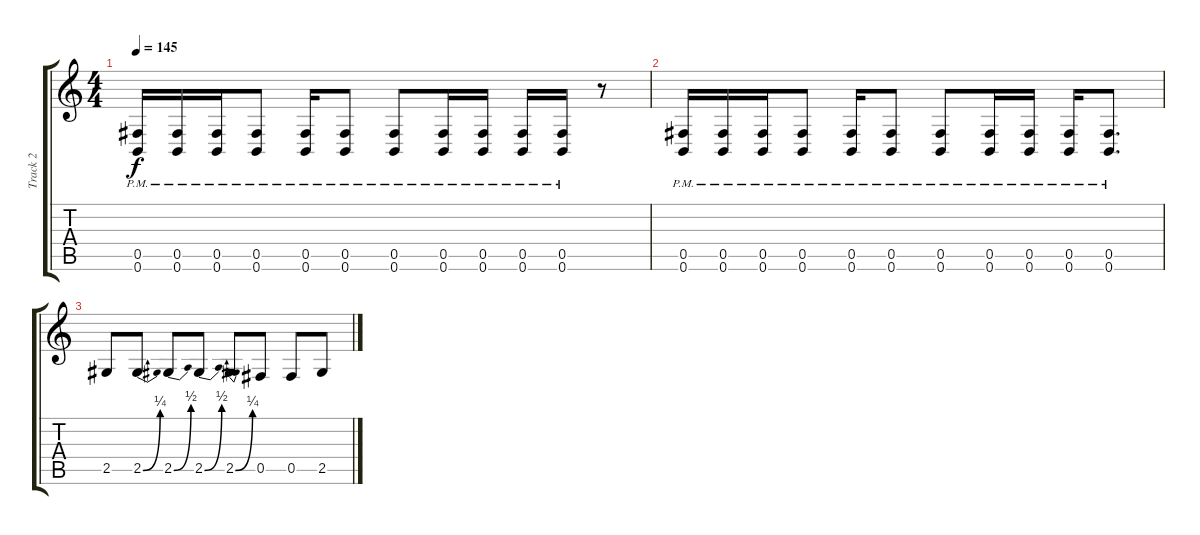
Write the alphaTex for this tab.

\track ("Track 2" "Track 2") {instrument distortionguitar}
\staff {score tabs}
\tuning (Db4 Ab3 E3 B2 Gb2 B1) {hide}
\ts (4 4)
\tempo 145
\clef g2
\ks c
(0.5{pm} 0.6{pm}).16{dy f} (0.5{pm} 0.6{pm}).16 (0.5{pm} 0.6{pm}).16 (0.5{pm} 0.6{pm}).8 (0.5{pm} 0.6{pm}).16 (0.5{pm} 0.6{pm}).8 (0.5{pm} 0.6{pm}).8 (0.5{pm} 0.6{pm}).16 (0.5{pm} 0.6{pm}).16 (0.5{pm} 0.6{pm}).16 (0.5{pm} 0.6{pm}).16 r.8 |
(0.5{pm} 0.6{pm}).16 (0.5{pm} 0.6{pm}).16 (0.5{pm} 0.6{pm}).16 (0.5{pm} 0.6{pm}).8 (0.5{pm} 0.6{pm}).16 (0.5{pm} 0.6{pm}).8 (0.5{pm} 0.6{pm}).8 (0.5{pm} 0.6{pm}).16 (0.5{pm} 0.6{pm}).16 (0.5{pm} 0.6{pm}).16 (0.5{pm} 0.6{pm}).8{d} |
2.5.8 2.5{be (bend 0 0 60 1)}.8 2.5{be (bend 0 0 60 2)}.8 2.5{be (bend 0 0 60 2)}.8 2.5{be (bend 0 0 60 1)}.8 0.5.8 0.5.8 2.5.8
